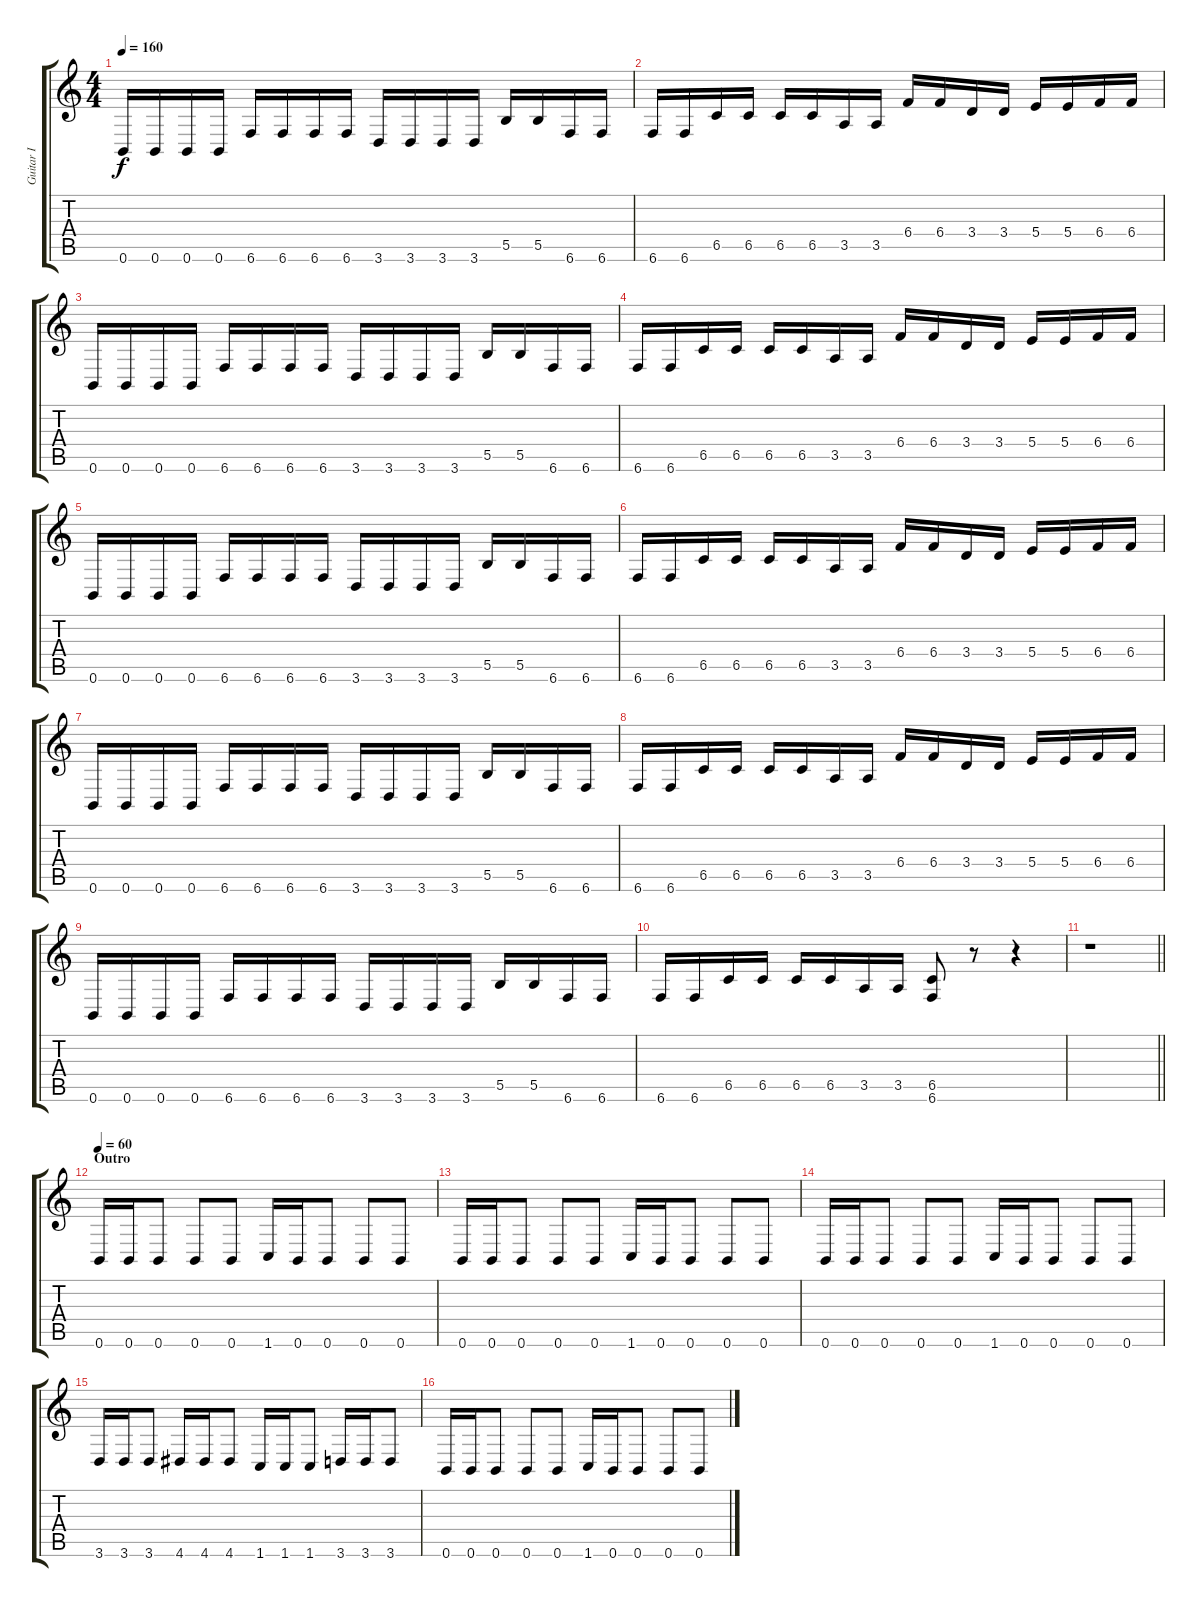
\track ("Guitar I" "Guitar I") {instrument distortionguitar}
\staff {score tabs}
\tuning (Db4 Ab3 E3 B2 Gb2 B1) {hide}
\ts (4 4)
\tempo 160
\clef g2
\ks c
0.6.16{dy f} 0.6.16 0.6.16 0.6.16 6.6.16 6.6.16 6.6.16 6.6.16 3.6.16 3.6.16 3.6.16 3.6.16 5.5.16 5.5.16 6.6.16 6.6.16 |
6.6.16 6.6.16 6.5.16 6.5.16 6.5.16 6.5.16 3.5.16 3.5.16 6.4.16 6.4.16 3.4.16 3.4.16 5.4.16 5.4.16 6.4.16 6.4.16 |
0.6.16 0.6.16 0.6.16 0.6.16 6.6.16 6.6.16 6.6.16 6.6.16 3.6.16 3.6.16 3.6.16 3.6.16 5.5.16 5.5.16 6.6.16 6.6.16 |
6.6.16 6.6.16 6.5.16 6.5.16 6.5.16 6.5.16 3.5.16 3.5.16 6.4.16 6.4.16 3.4.16 3.4.16 5.4.16 5.4.16 6.4.16 6.4.16 |
0.6.16 0.6.16 0.6.16 0.6.16 6.6.16 6.6.16 6.6.16 6.6.16 3.6.16 3.6.16 3.6.16 3.6.16 5.5.16 5.5.16 6.6.16 6.6.16 |
6.6.16 6.6.16 6.5.16 6.5.16 6.5.16 6.5.16 3.5.16 3.5.16 6.4.16 6.4.16 3.4.16 3.4.16 5.4.16 5.4.16 6.4.16 6.4.16 |
0.6.16 0.6.16 0.6.16 0.6.16 6.6.16 6.6.16 6.6.16 6.6.16 3.6.16 3.6.16 3.6.16 3.6.16 5.5.16 5.5.16 6.6.16 6.6.16 |
6.6.16 6.6.16 6.5.16 6.5.16 6.5.16 6.5.16 3.5.16 3.5.16 6.4.16 6.4.16 3.4.16 3.4.16 5.4.16 5.4.16 6.4.16 6.4.16 |
0.6.16 0.6.16 0.6.16 0.6.16 6.6.16 6.6.16 6.6.16 6.6.16 3.6.16 3.6.16 3.6.16 3.6.16 5.5.16 5.5.16 6.6.16 6.6.16 |
6.6.16 6.6.16 6.5.16 6.5.16 6.5.16 6.5.16 3.5.16 3.5.16 (6.5 6.6).8 r.8 r.4 |
\barLineRight lightlight
r.1 |
\section ("" "Outro")
\tempo 60
0.6.16 0.6.16 0.6.8 0.6.8 0.6.8 1.6.16 0.6.16 0.6.8 0.6.8 0.6.8 |
0.6.16 0.6.16 0.6.8 0.6.8 0.6.8 1.6.16 0.6.16 0.6.8 0.6.8 0.6.8 |
0.6.16 0.6.16 0.6.8 0.6.8 0.6.8 1.6.16 0.6.16 0.6.8 0.6.8 0.6.8 |
3.6.16 3.6.16 3.6.8 4.6.16 4.6.16 4.6.8 1.6.16 1.6.16 1.6.8 3.6.16 3.6.16 3.6.8 |
0.6.16 0.6.16 0.6.8 0.6.8 0.6.8 1.6.16 0.6.16 0.6.8 0.6.8 0.6.8
